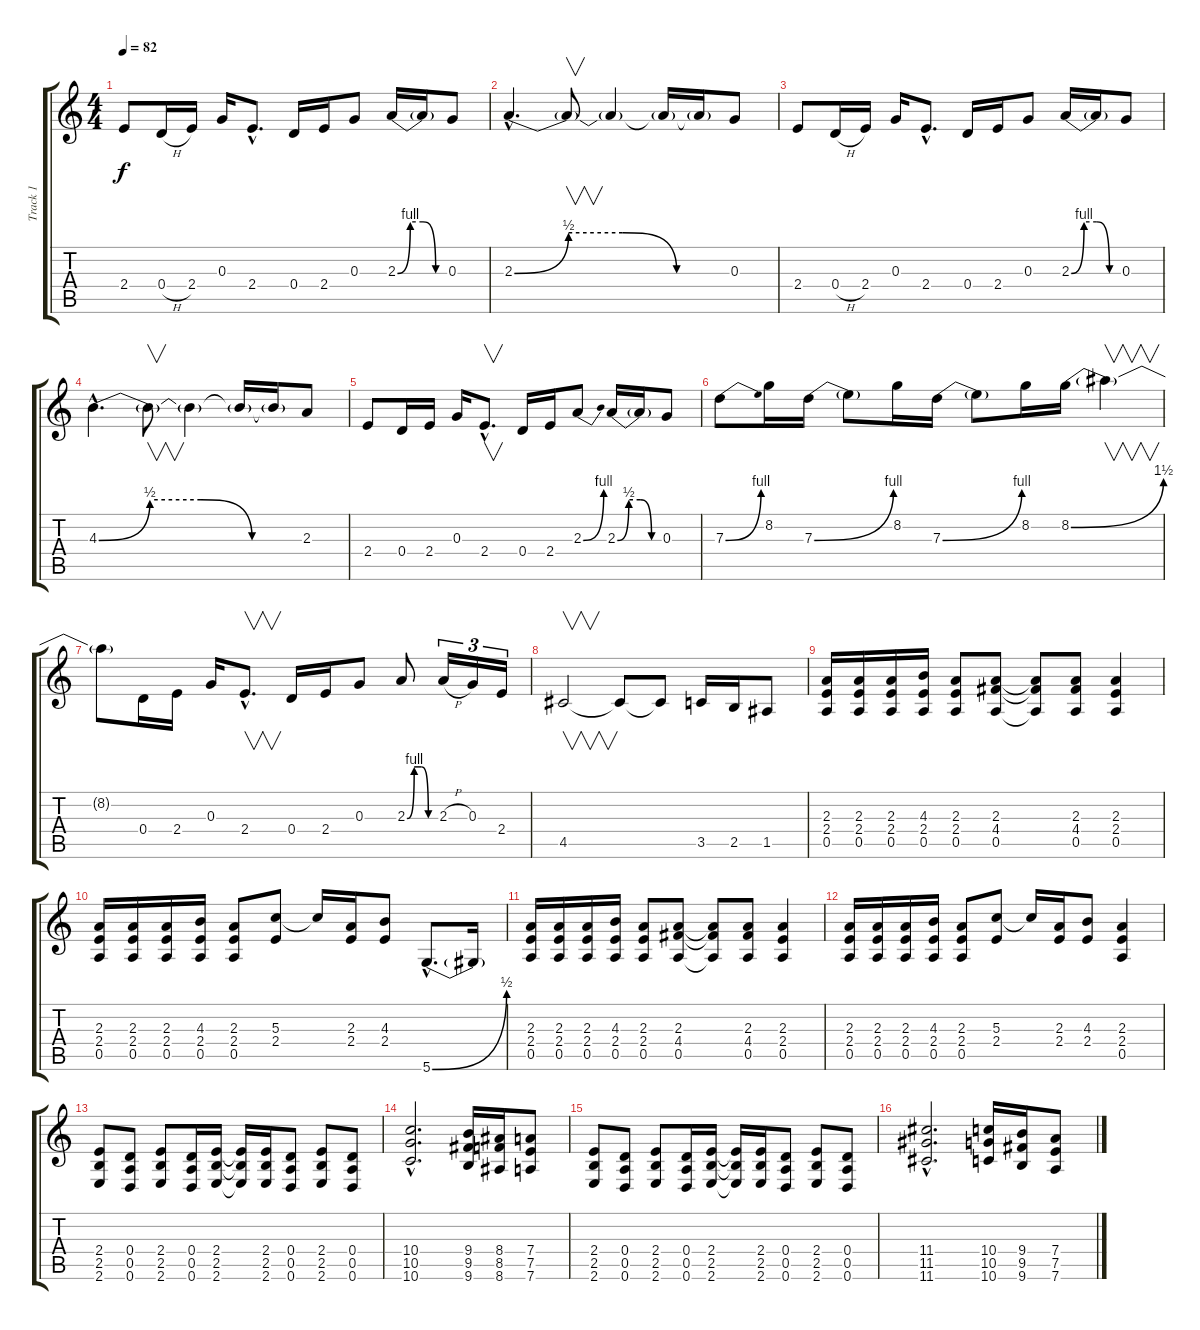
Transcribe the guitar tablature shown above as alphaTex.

\track ("Track 1" "Track 1") {instrument overdrivenguitar}
\staff {score tabs}
\tuning (E4 B3 G3 D3 A2 D2) {hide}
\ts (4 4)
\tempo 82
\clef g2
\ks c
2.4.8{dy f} 0.4{h}.16 2.4.16 0.3.16 2.4{hac}.8{d} 0.4.16 2.4.16 0.3.8 2.3{be (custom 0 0 15 4 30 4 45 0 60 0)}.16 2.3{t}.16 0.3.8 |
2.3{be (custom 0 0 15 2 30 2 45 0 60 0) hac}.4{d} 2.3{t}.8{v} 2.3{t}.4 2.3{t}.16 2.3{t}.16 0.3.8 |
2.4.8 0.4{h}.16 2.4.16 0.3.16 2.4{hac}.8{d} 0.4.16 2.4.16 0.3.8 2.3{be (custom 0 0 15 4 30 4 45 0 60 0)}.16 2.3{t}.16 0.3.8 |
4.3{be (custom 0 0 15 2 30 2 45 0 60 0) hac}.4{d} 4.3{t}.8{v} 4.3{t}.4 4.3{t}.16 4.3{t}.16 2.3.8 |
2.4.8 0.4.16 2.4.16 0.3.16 2.4{hac}.8{v d} 0.4.16 2.4.16 2.3{be (bend 0 0 60 4)}.8 2.3{be (custom 0 0 15 2 30 2 45 0 60 0)}.16 2.3{t}.16 0.3.8 |
7.3{be (bend 0 0 60 4)}.8 8.2.16 7.3{be (bend 0 0 60 4)}.16 7.3{t}.8 8.2.16 7.3{be (bend 0 0 60 4)}.16 7.3{t}.8 8.2.16 8.2{be (bend 0 0 60 6)}.16 8.2{t}.4{v} |
8.2{t}.8 0.4.16 2.4.16 0.3.16 2.4{hac}.8{v d} 0.4.16 2.4.16 0.3.8 2.3{be (custom 0 0 15 4 30 4 45 0 60 0)}.8 2.3{h}.16{tu (3 2)} 0.3.16{tu (3 2)} 2.4.16{tu (3 2)} |
4.5.2{v} 4.5{t}.8 4.5{t}.8 3.5.16 2.5.16 1.5.8 |
(2.3 2.4 0.5).16 (2.3 2.4 0.5).16 (2.3 2.4 0.5).16 (4.3 2.4 0.5).16 (2.3 2.4 0.5).8 (2.3 4.4 0.5).8 (2.3{t} 4.4{t} 0.5{t}).8 (2.3 4.4 0.5).8 (2.3 2.4 0.5).4 |
(2.3 2.4 0.5).16 (2.3 2.4 0.5).16 (2.3 2.4 0.5).16 (4.3 2.4 0.5).16 (2.3 2.4 0.5).8 (5.3 2.4).8 5.3{t}.16 (2.3 2.4).16 (4.3 2.4).8 5.6{be (bend 0 0 60 2) hac}.8{d} 5.6{t}.16 |
(2.3 2.4 0.5).16 (2.3 2.4 0.5).16 (2.3 2.4 0.5).16 (4.3 2.4 0.5).16 (2.3 2.4 0.5).8 (2.3 4.4 0.5).8 (2.3{t} 4.4{t} 0.5{t}).8 (2.3 4.4 0.5).8 (2.3 2.4 0.5).4 |
(2.3 2.4 0.5).16 (2.3 2.4 0.5).16 (2.3 2.4 0.5).16 (4.3 2.4 0.5).16 (2.3 2.4 0.5).8 (5.3 2.4).8 5.3{t}.16 (2.3 2.4).16 (4.3 2.4).8 (2.3 2.4 0.5).4 |
(2.4 2.5 2.6).8 (0.4 0.5 0.6).8 (2.4 2.5 2.6).8 (0.4 0.5 0.6).16 (2.4 2.5 2.6).16 (2.4{t} 2.5{t} 2.6{t}).16 (2.4 2.5 2.6).16 (0.4 0.5 0.6).8 (2.4 2.5 2.6).8 (0.4 0.5 0.6).8 |
(10.4{hac} 10.5{hac} 10.6{hac}).2{d} (9.4 9.5 9.6).16 (8.4 8.5 8.6).16 (7.4 7.5 7.6).8 |
(2.4 2.5 2.6).8 (0.4 0.5 0.6).8 (2.4 2.5 2.6).8 (0.4 0.5 0.6).16 (2.4 2.5 2.6).16 (2.4{t} 2.5{t} 2.6{t}).16 (2.4 2.5 2.6).16 (0.4 0.5 0.6).8 (2.4 2.5 2.6).8 (0.4 0.5 0.6).8 |
(11.4{hac} 11.5{hac} 11.6{hac}).2{d} (10.4 10.5 10.6).16 (9.4 9.5 9.6).16 (7.4 7.5 7.6).8
